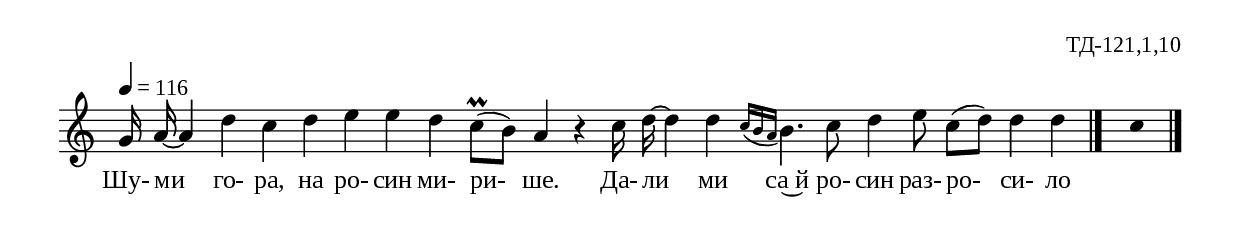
%{
TD_121_1_10
%}

\include "td-preamble.ly"

\score {
\relative c'' {
\tempo 4 = 116
%\time 5/16
\cadenzaOn
g16 a\noBeam~ a4 d c d e e d c8\prall[( b]) a4 r 
c16 d\noBeam~ d4 d \acciaccatura { c16[ b a] } b4. c8 d4 e8 c[( d]) d4 d
 \bar "|." 
s4 \fixB c
  \bar "|." 
}
\addlyrics { Шу- ми го- ра, на ро- син ми- ри- ше. Да- ли ми са~й 
ро- син раз- ро- си- ло }
%
\layout {
     \context { 
	    \Staff \remove "Time_signature_engraver" } 
  indent = #0
  line-width = 190\mm
  ragged-right=##f
}
%
\midi { 
	\context {
		\Score
		tempoWholesPerMinute = #(ly:make-moment 116 4)
		}
	}
}
%
\header{
  opus = "ТД-121,1,10"
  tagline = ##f
}


